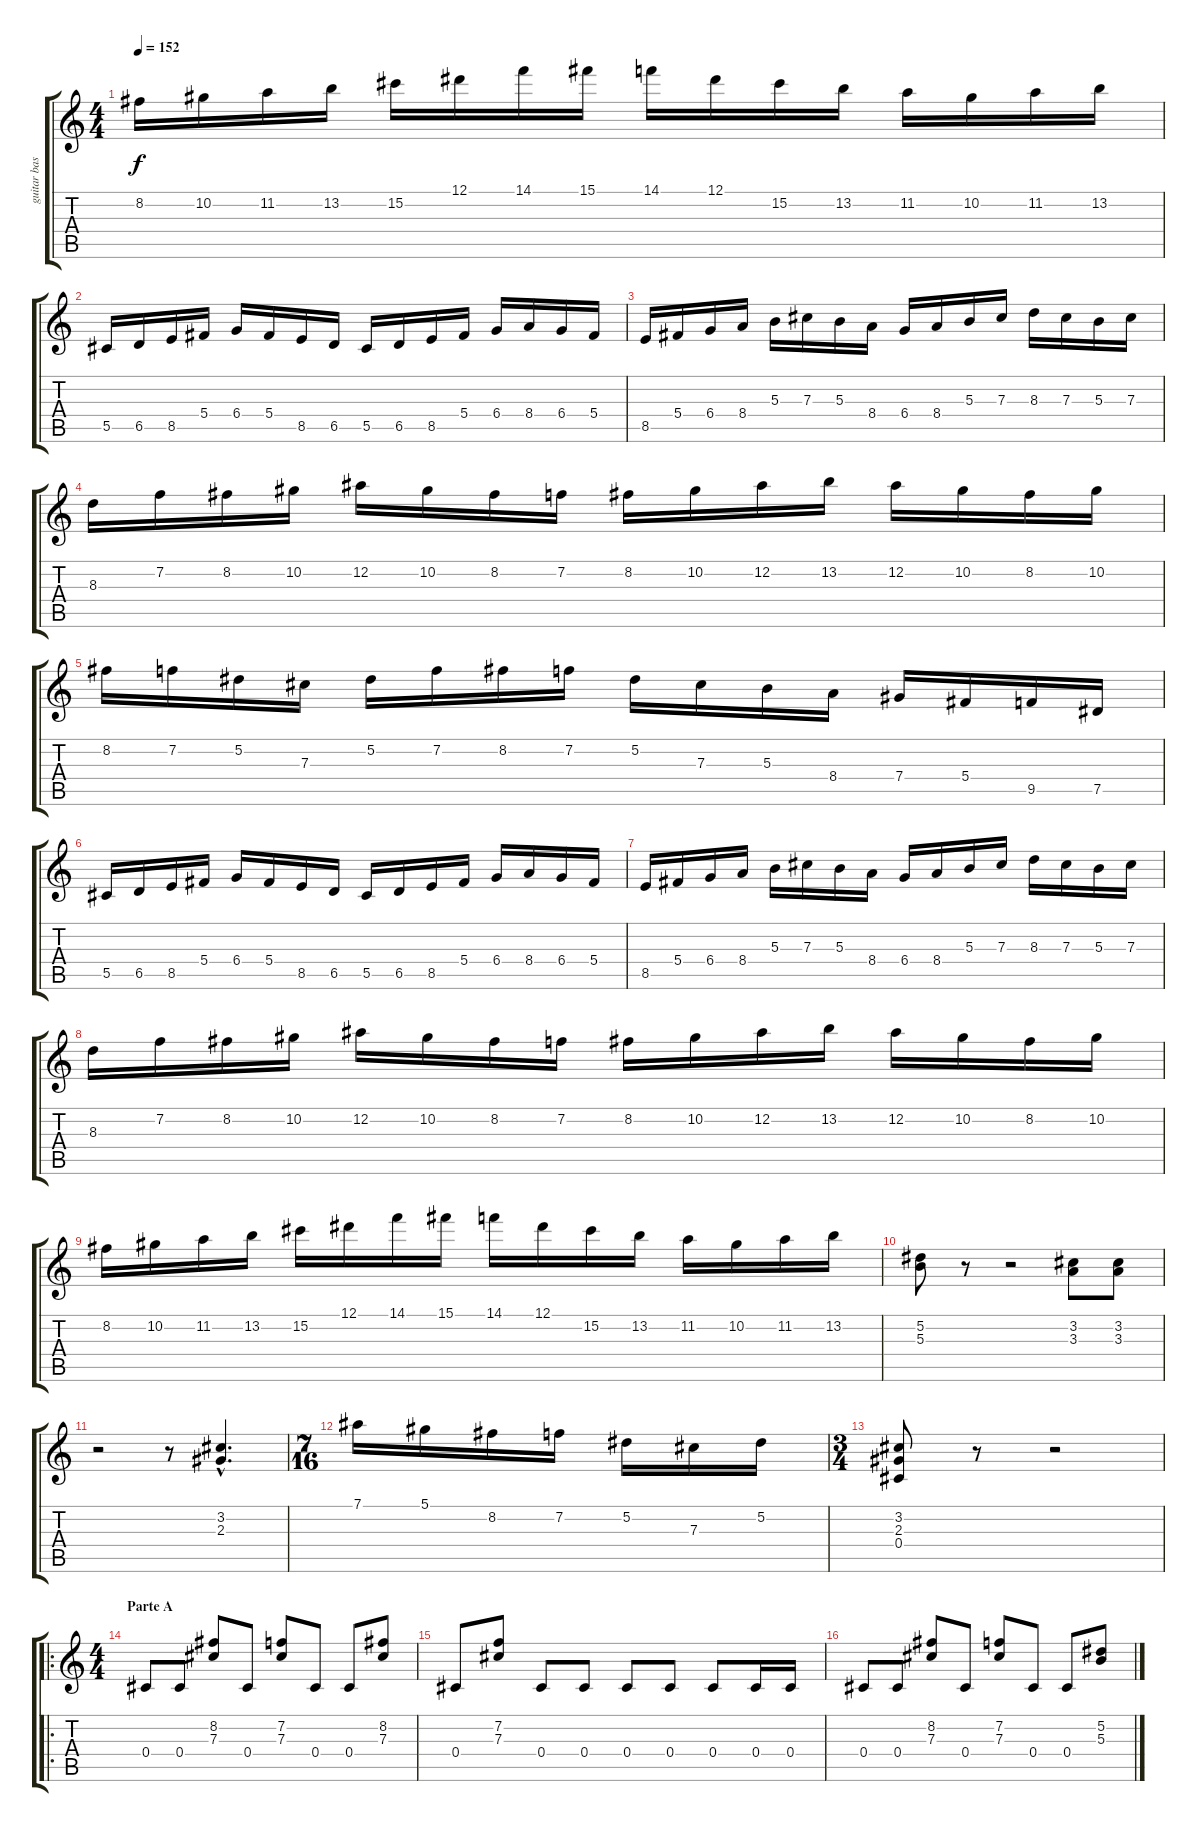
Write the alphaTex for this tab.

\track ("guitar base" "guitar bas") {instrument distortionguitar}
\staff {score tabs}
\tuning (Eb4 Bb3 Gb3 Db3 Ab2 Eb2) {hide}
\ts (4 4)
\tempo 152
\clef g2
\ks c
8.2.16{dy f} 10.2.16 11.2.16 13.2.16 15.2.16 12.1.16 14.1.16 15.1.16 14.1.16 12.1.16 15.2.16 13.2.16 11.2.16 10.2.16 11.2.16 13.2.16 |
5.5.16{volume 12} 6.5.16 8.5.16 5.4.16 6.4.16 5.4.16 8.5.16 6.5.16 5.5.16 6.5.16 8.5.16 5.4.16 6.4.16 8.4.16 6.4.16 5.4.16 |
8.5.16 5.4.16 6.4.16 8.4.16 5.3.16 7.3.16 5.3.16 8.4.16 6.4.16 8.4.16 5.3.16 7.3.16 8.3.16 7.3.16 5.3.16 7.3.16 |
8.3.16 7.2.16 8.2.16 10.2.16 12.2.16 10.2.16 8.2.16 7.2.16 8.2.16 10.2.16 12.2.16 13.2.16 12.2.16 10.2.16 8.2.16 10.2.16 |
8.2.16 7.2.16 5.2.16 7.3.16 5.2.16 7.2.16 8.2.16 7.2.16 5.2.16 7.3.16 5.3.16 8.4.16 7.4.16 5.4.16 9.5.16 7.5.16 |
5.5.16 6.5.16 8.5.16 5.4.16 6.4.16 5.4.16 8.5.16 6.5.16 5.5.16 6.5.16 8.5.16 5.4.16 6.4.16 8.4.16 6.4.16 5.4.16 |
8.5.16 5.4.16 6.4.16 8.4.16 5.3.16 7.3.16 5.3.16 8.4.16 6.4.16 8.4.16 5.3.16 7.3.16 8.3.16 7.3.16 5.3.16 7.3.16 |
8.3.16 7.2.16 8.2.16 10.2.16 12.2.16 10.2.16 8.2.16 7.2.16 8.2.16 10.2.16 12.2.16 13.2.16 12.2.16 10.2.16 8.2.16 10.2.16 |
8.2.16 10.2.16 11.2.16 13.2.16 15.2.16 12.1.16 14.1.16 15.1.16 14.1.16 12.1.16 15.2.16 13.2.16 11.2.16 10.2.16 11.2.16 13.2.16 |
(5.2 5.3).8 r.8 r.2 (3.2 3.3).8 (3.2 3.3).8 |
r.2 r.8 (3.2{hac} 2.3{hac}).4{d} |
\ts (7 16)
7.1.16 5.1.16 8.2.16 7.2.16 5.2.16 7.3.16 5.2.16 |
\ts (3 4)
(3.2 2.3 0.4).8 r.8 r.2 |
\ro
\ts (4 4)
\section ("" "Parte A")
0.4.8 0.4.8 (8.2 7.3).8 0.4.8 (7.2 7.3).8 0.4.8 0.4.8 (8.2 7.3).8 |
0.4.8 (7.2 7.3).8 0.4.8 0.4.8 0.4.8 0.4.8 0.4.8 0.4.16 0.4.16 |
0.4.8 0.4.8 (8.2 7.3).8 0.4.8 (7.2 7.3).8 0.4.8 0.4.8 (5.2 5.3).8
